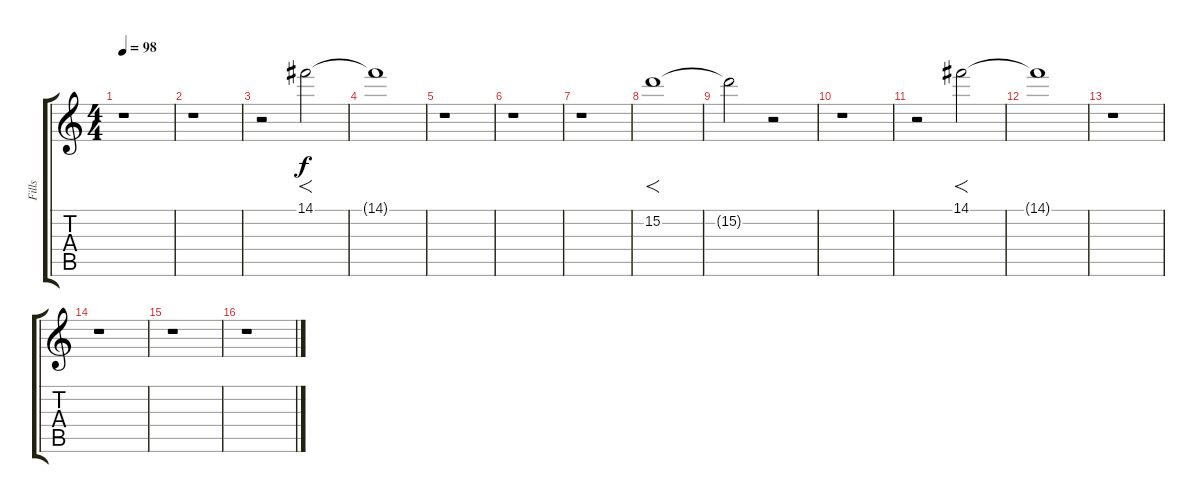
\track ("Fills" "Fills") {instrument electricguitarjazz}
\staff {score tabs}
\tuning (E4 B3 G3 D3 A2 E2) {hide}
\ts (4 4)
\tempo 98
\clef g2
\ks c
r.1{dy f} |
r.1 |
r.2 14.1.2{f instrument pad2warm} |
14.1{t}.1 |
r.1 |
r.1 |
r.1 |
15.2.1{f instrument pad2warm} |
15.2{t}.2 r.2 |
r.1 |
r.2 14.1.2{f instrument pad2warm} |
14.1{t}.1 |
r.1 |
r.1 |
r.1 |
r.1
